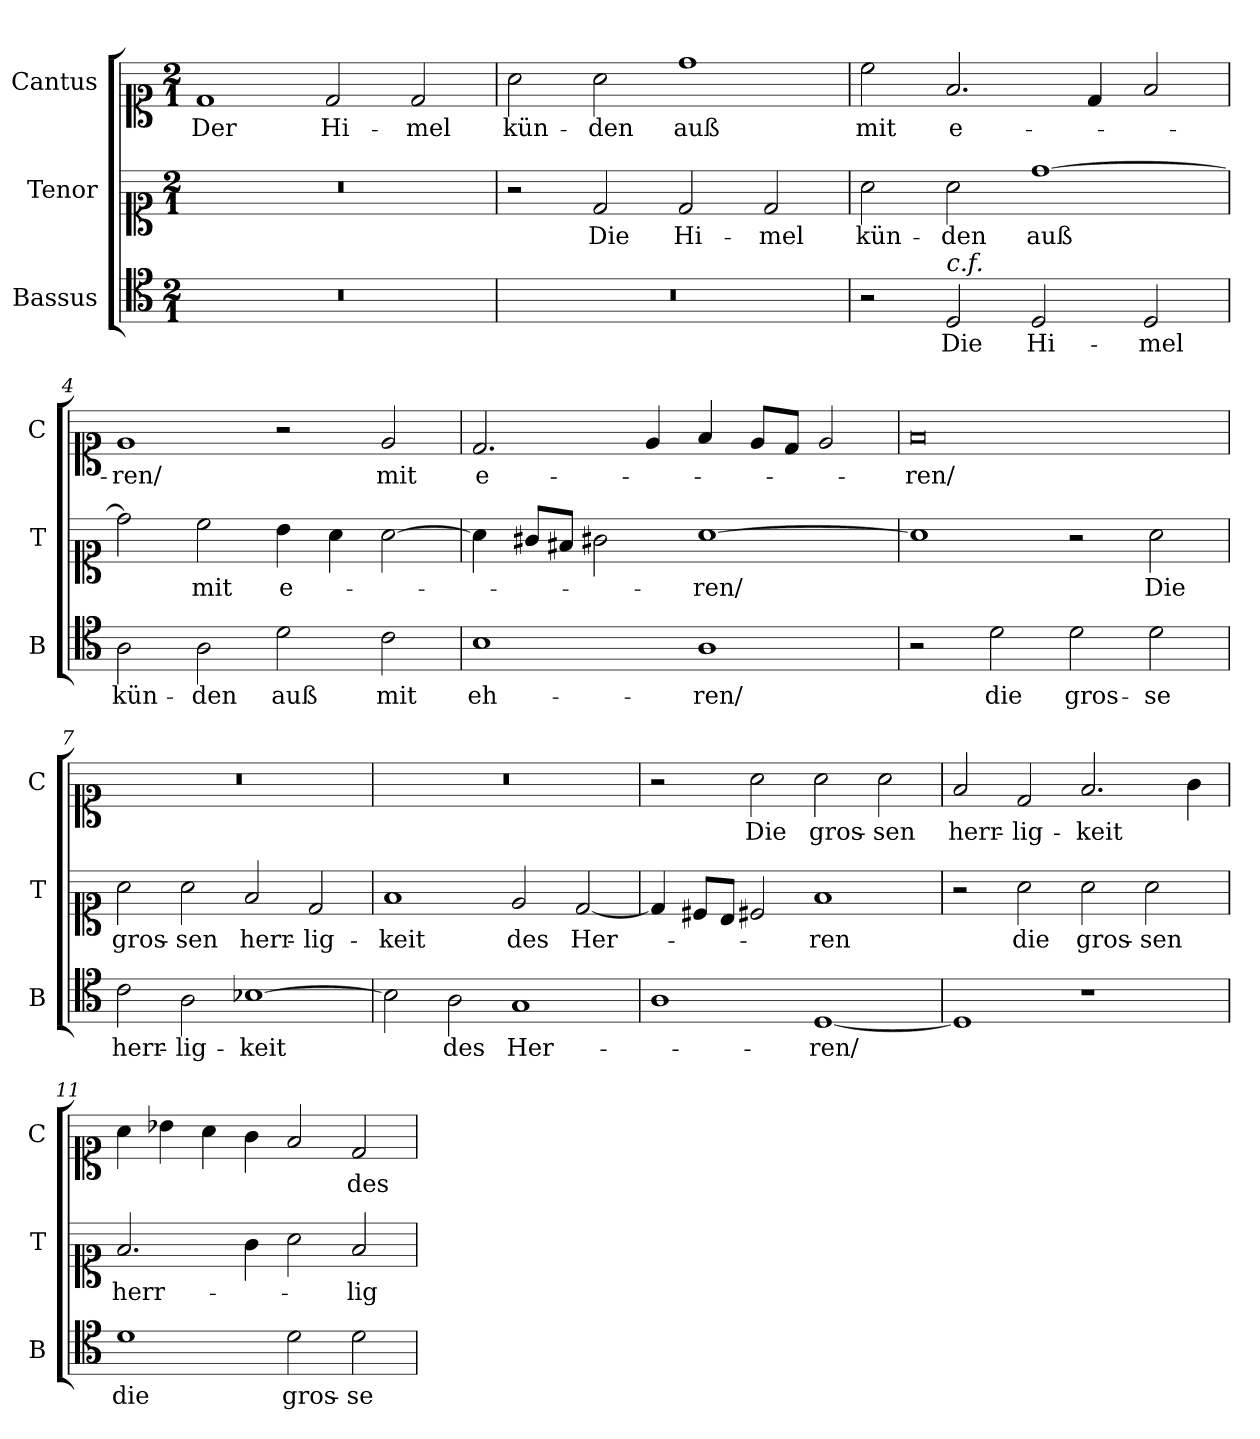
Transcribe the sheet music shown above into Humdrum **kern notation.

**kern	**text	**kern	**text	**kern	**text
*part3	*part3	*part2	*part2	*part1	*part1
*staff3	*staff3	*staff2	*staff2	*staff1	*staff1
*I"Bassus	*	*I"Tenor	*	*I"Cantus	*
*I'B	*	*I'T	*	*I'C	*
*clefC4	*	*clefC1	*	*clefC1	*
*k[]	*	*k[]	*	*k[]	*
*D:dor	*	*D:dor	*	*D:dor	*
*M2/1	*	*M2/1	*	*M2/1	*
*MM180	*	*MM180	*	*MM180	*
=1	=1	=1	=1	=1	=1
0r	.	0r	.	1d	Der
.	.	.	.	2d	Hi-
.	.	.	.	2d	-mel
=2	=2	=2	=2	=2	=2
0r	.	2r	.	2a	kün-
.	.	2d	Die	2a	-den
.	.	2d	Hi-	1dd	auß
.	.	2d	-mel	.	.
=3	=3	=3	=3	=3	=3
2r	.	2a	kün-	2cc	mit
!LO:TX:a:i:t=c.f.	!	!	!	!	!
2D	Die	2a	-den	2.f	e-
2D	Hi-	[1dd	auß	.	.
.	.	.	.	4d	.
2D	-mel	.	.	2f	.
=4	=4	=4	=4	=4	=4
2A	kün-	2dd]	.	1e	-ren/
2A	-den	2cc	mit	.	.
2d	auß	4b	e-	2r	.
.	.	4a	.	.	.
2c	mit	[2a	.	2e	mit
=5	=5	=5	=5	=5	=5
1B	eh-	4a]	.	2.d	e-
.	.	8g#X/L	.	.	.
.	.	8f#X/J	.	.	.
.	.	2g#X	.	.	.
.	.	.	.	4e	.
1A	-ren/	[1a	-ren/	4f	.
.	.	.	.	8e/L	.
.	.	.	.	8d/J	.
.	.	.	.	2e	.
=6	=6	=6	=6	=6	=6
2r	.	1a]	.	0f	-ren/
2d	die	.	.	.	.
2d	gros-	2r	.	.	.
2d	-se	2a	Die	.	.
=7	=7	=7	=7	=7	=7
2c	herr-	2a	gros-	0r	.
2A	-lig-	2a	-sen	.	.
[1B-X	-keit	2f	herr-	.	.
.	.	2d	-lig-	.	.
=8	=8	=8	=8	=8	=8
2B-]	.	1f	-keit	0r	.
2A	des	.	.	.	.
1G	Her-	2e	des	.	.
.	.	[2d	Her-	.	.
=9	=9	=9	=9	=9	=9
1A	.	4d]	.	2r	.
.	.	8c#X/L	.	.	.
.	.	8B/J	.	.	.
.	.	2c#X	.	2a	Die
[1D	-ren/	1f	-ren	2a	gros-
.	.	.	.	2a	-sen
=10	=10	=10	=10	=10	=10
1D]	.	2r	.	2f	herr-
.	.	2a	die	2d	-lig-
1r	.	2a	gros-	2.f	-keit
.	.	2a	-sen	.	.
.	.	.	.	4g	.
=11	=11	=11	=11	=11	=11
!	!LO:LY:i	!	!	!	!
1d	die	2.f	herr-	4a	.
.	.	.	.	4b-X	.
.	.	.	.	4a	.
.	.	4g	.	4g	.
!	!LO:LY:i	!	!	!	!
2d	gros-	2a	.	2f	.
!	!LO:LY:i	!	!	!	!
2d	-se	2f	-lig-	2d	des
=	=	=	=	=	=
*-	*-	*-	*-	*-	*-
